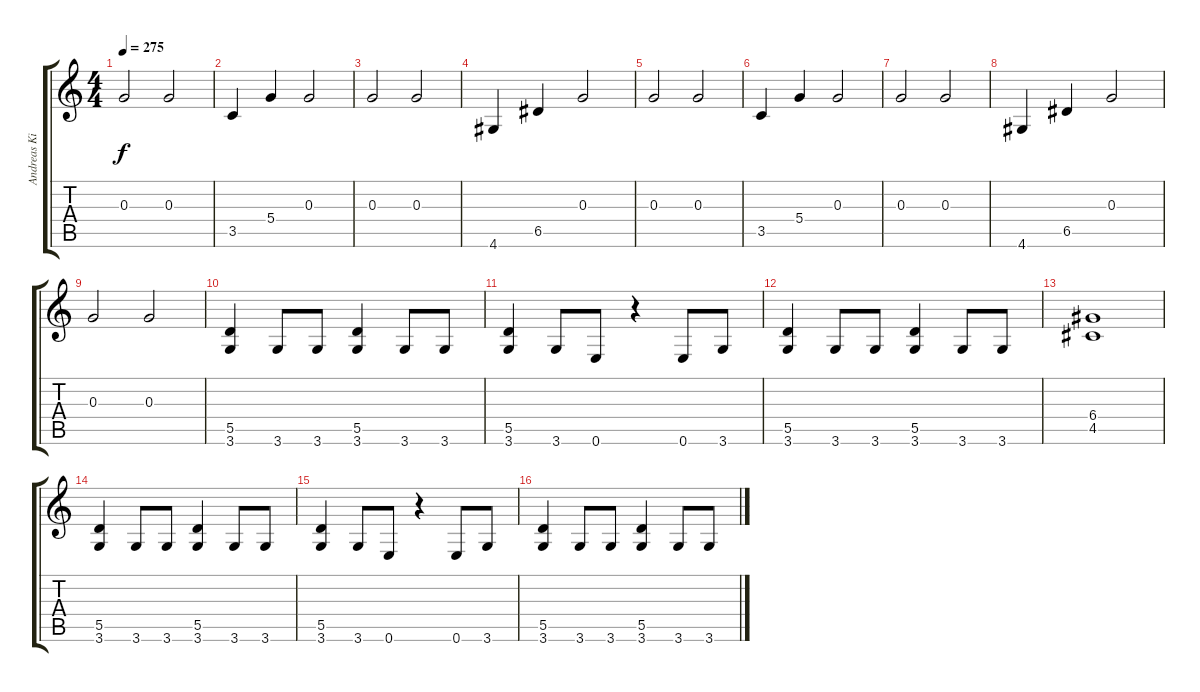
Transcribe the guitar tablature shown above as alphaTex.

\track ("Andreas Kisser" "Andreas Ki") {instrument distortionguitar}
\staff {score tabs}
\tuning (E4 B3 G3 D3 A2 E2) {hide}
\ts (4 4)
\tempo 275
\clef g2
\ks c
0.3.2{dy f} 0.3.2 |
3.5.4 5.4.4 0.3.2 |
0.3.2 0.3.2 |
4.6.4 6.5.4 0.3.2 |
0.3.2 0.3.2 |
3.5.4 5.4.4 0.3.2 |
0.3.2 0.3.2 |
4.6.4 6.5.4 0.3.2 |
0.3.2 0.3.2 |
(5.5 3.6).4{instrument distortionguitar} 3.6.8 3.6.8 (5.5 3.6).4 3.6.8 3.6.8 |
(5.5 3.6).4 3.6.8 0.6.8 r.4 0.6.8 3.6.8 |
(5.5 3.6).4 3.6.8 3.6.8 (5.5 3.6).4 3.6.8 3.6.8 |
(6.4 4.5).1 |
(5.5 3.6).4 3.6.8 3.6.8 (5.5 3.6).4 3.6.8 3.6.8 |
(5.5 3.6).4 3.6.8 0.6.8 r.4 0.6.8 3.6.8 |
(5.5 3.6).4 3.6.8 3.6.8 (5.5 3.6).4 3.6.8 3.6.8
